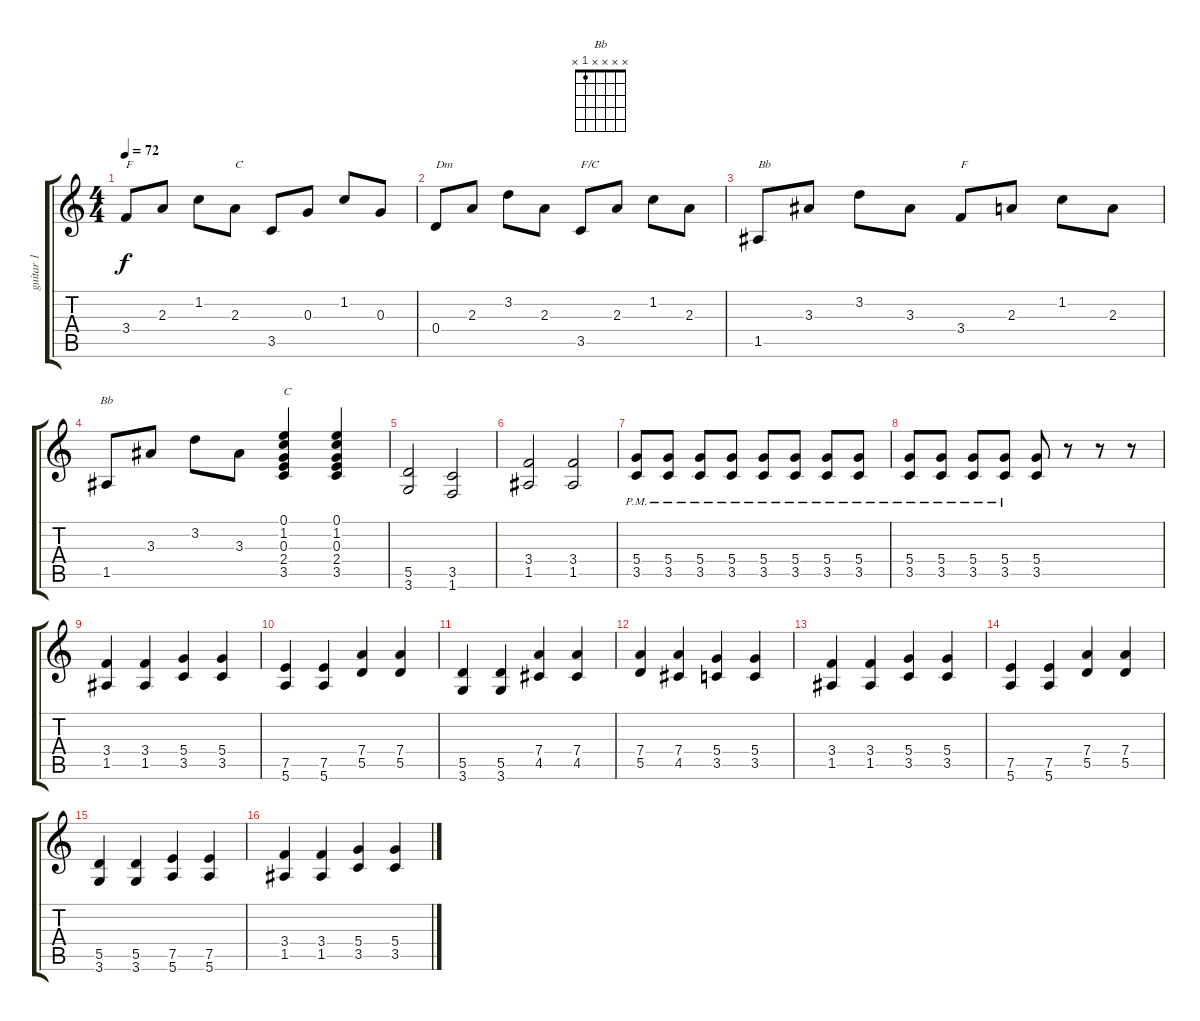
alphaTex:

\track ("guitar 1" "guitar 1") {instrument electricguitarjazz}
\staff {score tabs}
\tuning (E4 B3 G3 D3 A2 E2) {hide}
\chord ("Bb" x x x x 1 x)
\ts (4 4)
\tempo 72
\clef g2
\ks c
3.4.8{txt "F" dy f} 2.3.8 1.2.8 2.3.8{txt "C"} 3.5.8 0.3.8 1.2.8 0.3.8 |
0.4.8{txt "Dm"} 2.3.8 3.2.8 2.3.8 3.5.8{txt "F/C"} 2.3.8 1.2.8 2.3.8 |
1.5.8{txt "Bb"} 3.3.8 3.2.8 3.3.8 3.4.8{txt "F"} 2.3.8 1.2.8 2.3.8 |
1.5.8{ch "Bb"} 3.3.8 3.2.8 3.3.8 (0.1 1.2 0.3 2.4 3.5).4{txt "C"} (0.1 1.2 0.3 2.4 3.5).4 |
(5.5 3.6).2{instrument overdrivenguitar} (3.5 1.6).2 |
(3.4 1.5).2 (3.4 1.5).2 |
(5.4{pm} 3.5{pm}).8 (5.4{pm} 3.5{pm}).8 (5.4{pm} 3.5{pm}).8 (5.4{pm} 3.5{pm}).8 (5.4{pm} 3.5{pm}).8 (5.4{pm} 3.5{pm}).8 (5.4{pm} 3.5{pm}).8 (5.4{pm} 3.5{pm}).8 |
(5.4{pm} 3.5{pm}).8 (5.4{pm} 3.5{pm}).8 (5.4{pm} 3.5{pm}).8 (5.4{pm} 3.5{pm}).8 (5.4 3.5).8 r.8 r.8 r.8 |
(3.4 1.5).4 (3.4 1.5).4 (5.4 3.5).4 (5.4 3.5).4 |
(7.5 5.6).4 (7.5 5.6).4 (7.4 5.5).4 (7.4 5.5).4 |
(5.5 3.6).4 (5.5 3.6).4 (7.4 4.5).4 (7.4 4.5).4 |
(7.4 5.5).4 (7.4 4.5).4 (5.4 3.5).4 (5.4 3.5).4 |
(3.4 1.5).4 (3.4 1.5).4 (5.4 3.5).4 (5.4 3.5).4 |
(7.5 5.6).4 (7.5 5.6).4 (7.4 5.5).4 (7.4 5.5).4 |
(5.5 3.6).4 (5.5 3.6).4 (7.5 5.6).4 (7.5 5.6).4 |
(3.4 1.5).4 (3.4 1.5).4 (5.4 3.5).4 (5.4 3.5).4
